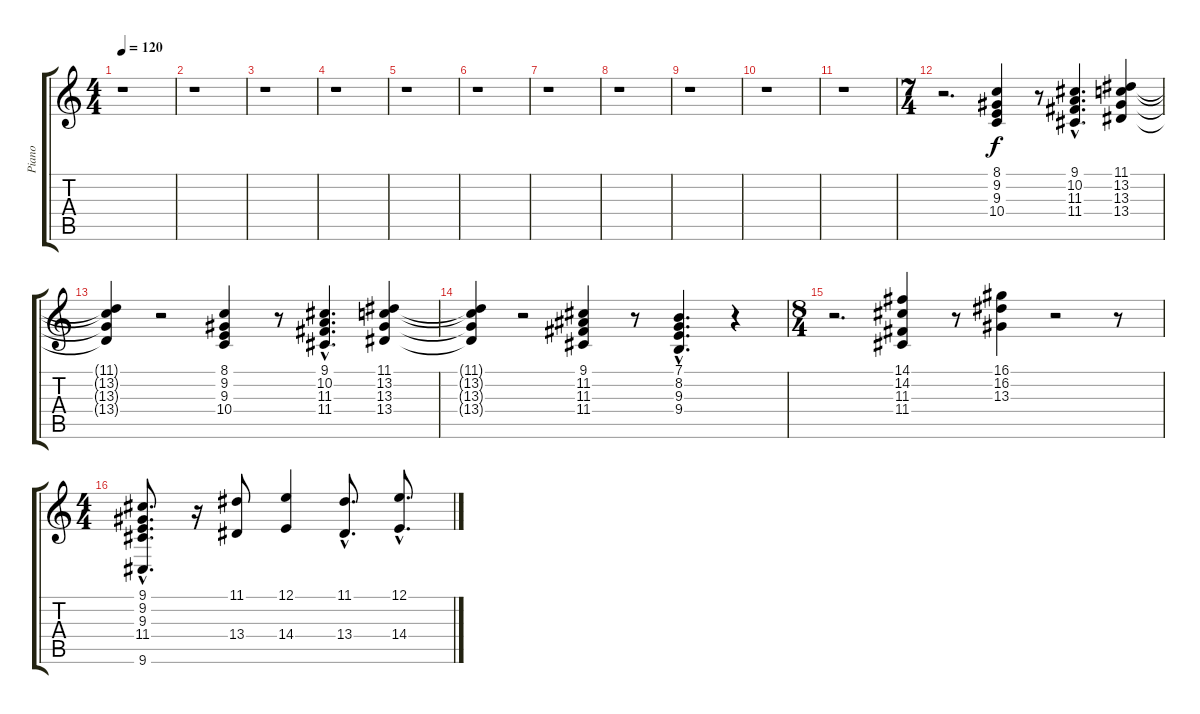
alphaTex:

\track ("Piano" "Piano") {instrument acousticgrandpiano}
\staff {score tabs}
\tuning (E4 B3 G3 D3 A2 E2) {hide}
\ts (4 4)
\tempo 120
\clef g2
\ks c
r.1{dy f} |
r.1 |
r.1 |
r.1 |
r.1 |
r.1 |
r.1 |
r.1 |
r.1 |
r.1 |
r.1 |
\ts (7 4)
r.2{d} (8.1 9.2 9.3 10.4).4 r.8 (9.1{hac} 10.2{hac} 11.3{hac} 11.4{hac}).4{d} (11.1 13.2 13.3 13.4).4 |
(11.1{t} 13.2{t} 13.3{t} 13.4{t}).4 r.2 (8.1 9.2 9.3 10.4).4 r.8 (9.1{hac} 10.2{hac} 11.3{hac} 11.4{hac}).4{d} (11.1 13.2 13.3 13.4).4 |
(11.1{t} 13.2{t} 13.3{t} 13.4{t}).4 r.2 (9.1 11.2 11.3 11.4).4 r.8 (7.1{hac} 8.2{hac} 9.3{hac} 9.4{hac}).4{d} r.4 |
\ts (8 4)
r.2{d} (14.1 14.2 11.3 11.4).4 r.8 (16.1 16.2 13.3).4 r.2 r.8 |
\ts (4 4)
(9.1{hac} 9.2{hac} 9.3{hac} 11.4{hac} 9.6{hac}).8{d} r.16 (11.1 13.4).8 (12.1 14.4).4 (11.1{hac} 13.4{hac}).8{d} (12.1{hac} 14.4{hac}).8{d}
